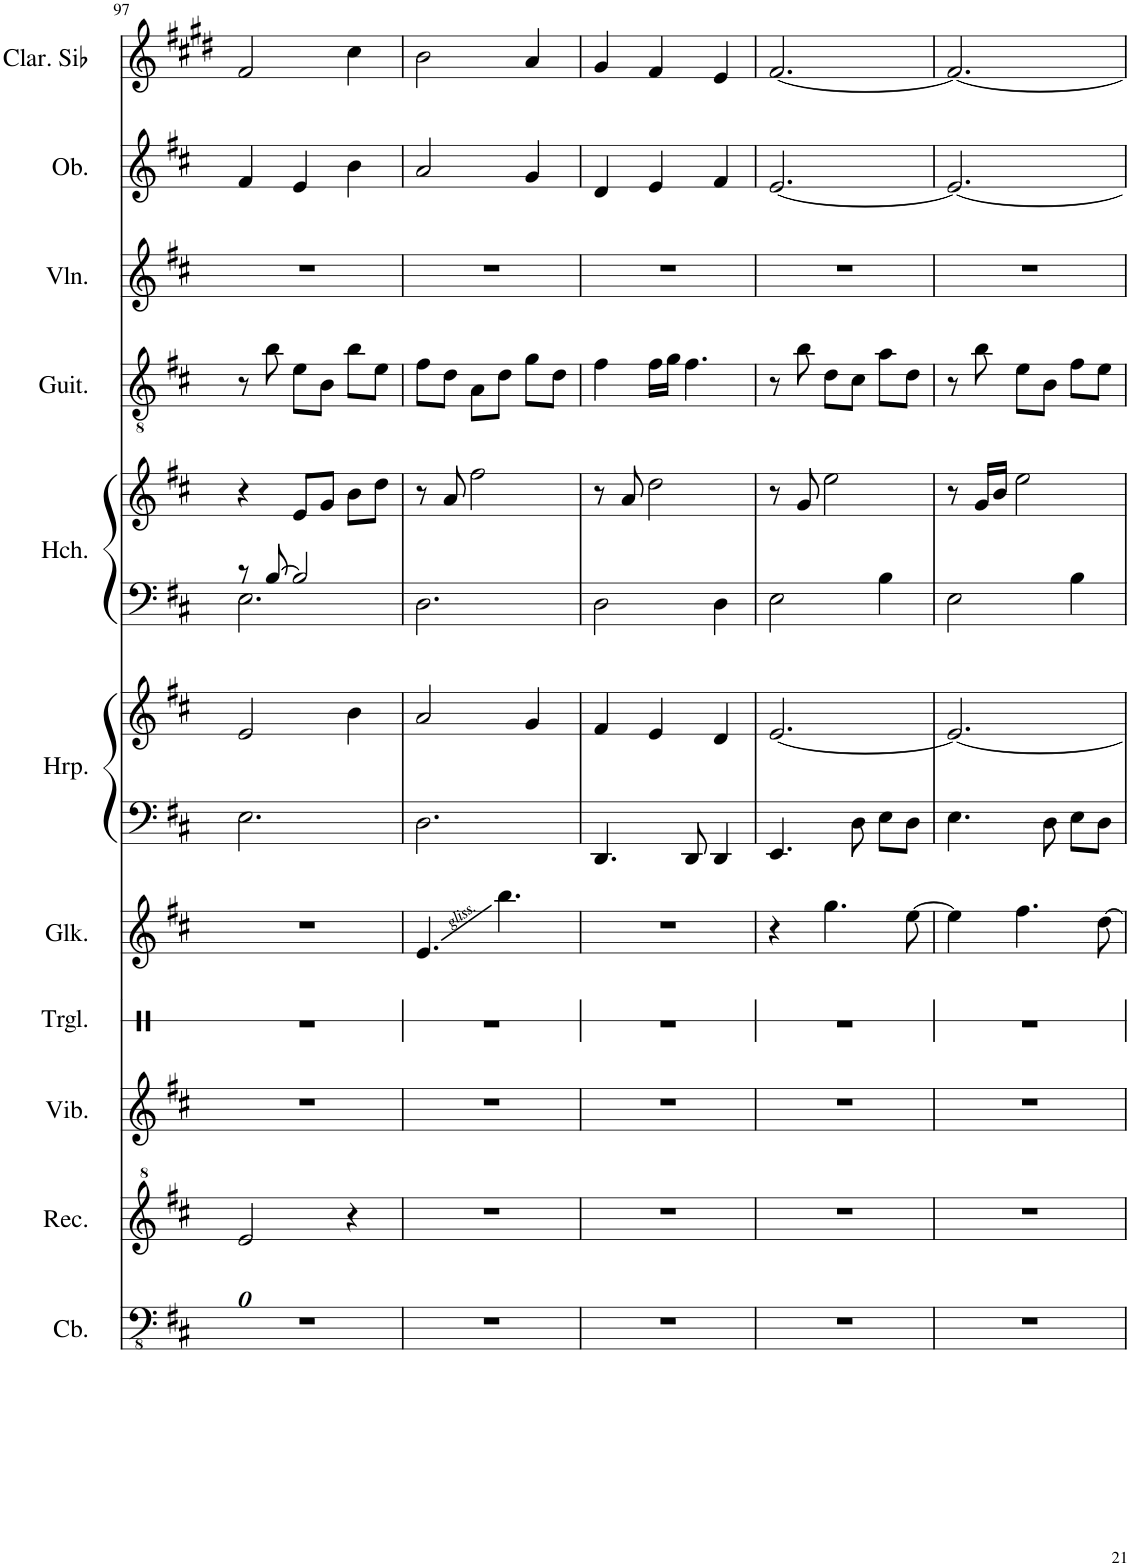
**kern	**kern	**kern	**kern	**kern	**kern	**kern	**kern	**kern	**kern	**kern	**kern	**kern
*part11	*part10	*part9	*part8	*part7	*part6	*part6	*part5	*part5	*part4	*part3	*part2	*part1
*staff13	*staff12	*staff11	*staff10	*staff9	*staff8	*staff7	*staff6	*staff5	*staff4	*staff3	*staff2	*staff1
*I"コントラバス	*I"リコーダー	*I"ビブラフォン	*I"トライアングル	*I"グロッケンシュピール	*I"ハープ	*	*I"ハープシーコード	*	*I"アコースティックギター	*I"ヴァイオリン	*I"オーボエ	*I"Clarinette en Sib
*	*	*	*	*	*	*	*	*	*	*	*	*I'Clar. Sib
!!LO:PB:g=z
*clefFv4	*clefG^2	*clefG2	*clefX	*clefG2	*clefF4	*clefG2	*clefF4	*clefG2	*clefGv2	*clefG2	*clefG2	*clefG2
*Trd7c12	*	*	*	*Trd-14c-24	*	*	*	*	*	*	*	*Trd1c2
*k[f#c#]	*k[f#c#]	*k[f#c#]	*k[]	*k[f#c#]	*k[f#c#]	*k[f#c#]	*k[f#c#]	*k[f#c#]	*k[f#c#]	*k[f#c#]	*k[f#c#]	*k[f#c#g#d#]
*M3/4	*M3/4	*M3/4	*M3/4	*M3/4	*M3/4	*M3/4	*M3/4	*M3/4	*M3/4	*M3/4	*M3/4	*M3/4
=97	=97	=97	=97	=97	=97	=97	=97	=97	=97	=97	=97	=97
*	*	*	*	*	*	*	*^	*	*	*	*	*
2.r	2ee/	2.r	2.r	2.r	2.E\	2e/	8r	2.E\	4r	8r	2.r	4f#/	2f#/
.	.	.	.	.	.	.	[8B/	.	.	8b\	.	.	.
.	.	.	.	.	.	.	2B/]	.	8e/L	8e\L	.	4e/	.
.	.	.	.	.	.	.	.	.	8g/J	8B\J	.	.	.
.	4r	.	.	.	.	4b\	.	.	8b\L	8b\L	.	4b\	4cc#\
.	.	.	.	.	.	.	.	.	8dd\J	8e\J	.	.	.
*	*	*	*	*	*	*	*v	*v	*	*	*	*	*
=98	=98	=98	=98	=98	=98	=98	=98	=98	=98	=98	=98	=98
2.r	2.r	2.r	2.r	4.e/	2.D\	2a/	2.D\	8r	8f#\L	2.r	2a/	2b\
.	.	.	.	.	.	.	.	8a/	8d\J	.	.	.
.	.	.	.	.	.	.	.	2ff#\	8A\L	.	.	.
.	.	.	.	4.bb\	.	.	.	.	8d\J	.	.	.
.	.	.	.	.	.	4g/	.	.	8g\L	.	4g/	4a/
.	.	.	.	.	.	.	.	.	8d\J	.	.	.
=99	=99	=99	=99	=99	=99	=99	=99	=99	=99	=99	=99	=99
2.r	2.r	2.r	2.r	2.r	4.DD/	4f#/	2D\	8r	4f#\	2.r	4d/	4g#/
.	.	.	.	.	.	.	.	8a/	.	.	.	.
.	.	.	.	.	.	4e/	.	2dd\	16f#\LL	.	4e/	4f#/
.	.	.	.	.	.	.	.	.	16g\JJ	.	.	.
.	.	.	.	.	8DD/	.	.	.	4.f#\	.	.	.
.	.	.	.	.	4DD/	4d/	4D\	.	.	.	4f#/	4e/
=100	=100	=100	=100	=100	=100	=100	=100	=100	=100	=100	=100	=100
2.r	2.r	2.r	2.r	4r	4.EE/	[2.e/	2E\	8r	8r	2.r	[2.e/	[2.f#/
.	.	.	.	.	.	.	.	8g/	8b\	.	.	.
.	.	.	.	4.gg\	.	.	.	2ee\	8d\L	.	.	.
.	.	.	.	.	8D\	.	.	.	8c#\J	.	.	.
.	.	.	.	.	8E\L	.	4B\	.	8a\L	.	.	.
.	.	.	.	[8ee\	8D\J	.	.	.	8d\J	.	.	.
=101	=101	=101	=101	=101	=101	=101	=101	=101	=101	=101	=101	=101
2.r	2.r	2.r	2.r	4ee\]	4.E\	2.e/_	2E\	8r	8r	2.r	2.e/_	2.f#/_
.	.	.	.	.	.	.	.	16g/LL	8b\	.	.	.
.	.	.	.	.	.	.	.	16b/JJ	.	.	.	.
.	.	.	.	4.ff#\	.	.	.	2ee\	8e\L	.	.	.
.	.	.	.	.	8D\	.	.	.	8B\J	.	.	.
.	.	.	.	.	8E\L	.	4B\	.	8f#\L	.	.	.
.	.	.	.	[8dd\	8D\J	.	.	.	8e\J	.	.	.
=	=	=	=	=	=	=	=	=	=	=	=	=
*-	*-	*-	*-	*-	*-	*-	*-	*-	*-	*-	*-	*-
